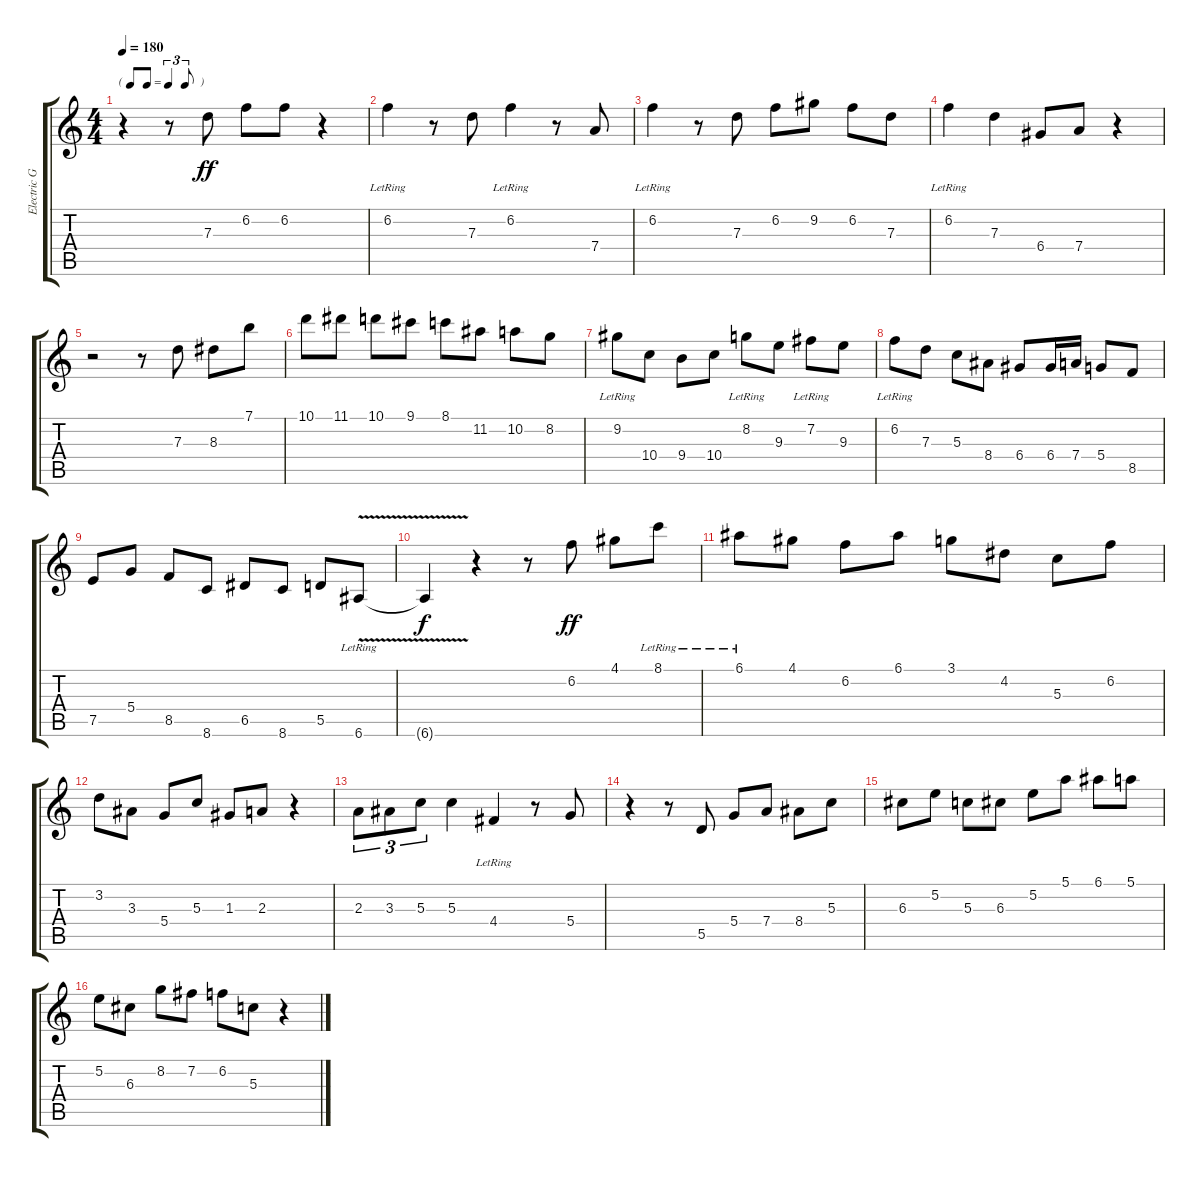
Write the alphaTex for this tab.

\track ("Electric Guitar" "Electric G") {instrument electricguitarmuted}
\staff {score tabs}
\tuning (E4 B3 G3 D3 A2 E2) {hide}
\ts (4 4)
\tf triplet8th
\tempo 180
\clef g2
\ks c
r.4{dy ff} r.8 7.3.8 6.2.8 6.2.8 r.4 |
6.2{lr}.4 r.8 7.3.8 6.2{lr}.4 r.8 7.4.8 |
6.2{lr}.4 r.8 7.3.8 6.2.8 9.2.8 6.2.8 7.3.8 |
6.2{lr}.4 7.3.4 6.4.8 7.4.8 r.4 |
r.2 r.8 7.3.8 8.3.8 7.1.8 |
10.1.8 11.1.8 10.1.8 9.1.8 8.1.8 11.2.8 10.2.8 8.2.8 |
9.2{lr}.8 10.4.8 9.4.8 10.4.8 8.2{lr}.8 9.3.8 7.2{lr}.8 9.3.8 |
6.2{lr}.8 7.3.8 5.3.8 8.4.8 6.4.8 6.4.16 7.4.16 5.4.8 8.5.8 |
7.5.8 5.4.8 8.5.8 8.6.8 6.5.8 8.6.8 5.5.8 6.6{v lr}.8 |
6.6{t}.4{dy f} r.4 r.8 6.2.8{dy ff} 4.1.8 8.1{lr}.8 |
6.1{lr}.8 4.1.8 6.2.8 6.1.8 3.1.8 4.2.8 5.3.8 6.2.8 |
3.2.8 3.3.8 5.4.8 5.3.8 1.3.8 2.3.8 r.4 |
2.3.8{tu (3 2)} 3.3.8{tu (3 2)} 5.3.8{tu (3 2)} 5.3.4 4.4{lr}.4 r.8 5.4.8 |
r.4 r.8 5.5.8 5.4.8 7.4.8 8.4.8 5.3.8 |
6.3.8 5.2.8 5.3.8 6.3.8 5.2.8 5.1.8 6.1.8 5.1.8 |
5.2.8 6.3.8 8.2.8 7.2.8 6.2.8 5.3.8 r.4
